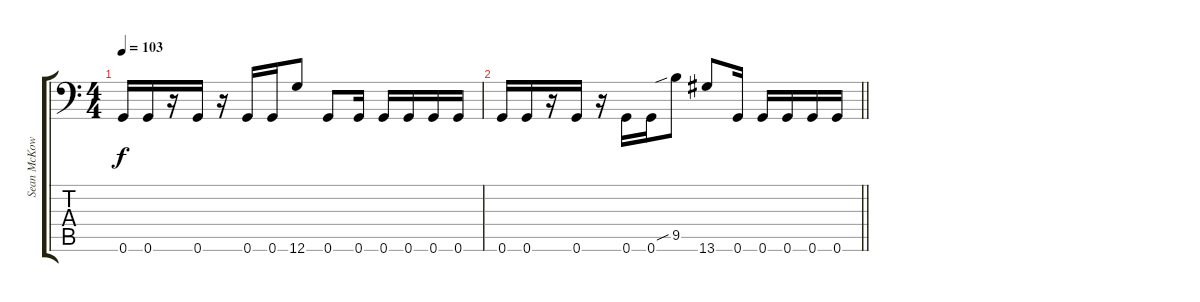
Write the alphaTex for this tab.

\track ("Sean McKowski - Rhythm Guitar" "Sean McKow") {instrument distortionguitar}
\staff {score tabs}
\tuning (A3 E3 C3 G2 D2 G1) {hide}
\ts (4 4)
\tempo 103
\clef f4
\ks c
0.6.16{dy f} 0.6.16 r.16 0.6.16 r.16 0.6.16 0.6.16 12.6.8 0.6.8 0.6.16 0.6.16 0.6.16 0.6.16 0.6.16 |
\barLineRight lightlight
0.6.16 0.6.16 r.16 0.6.16 r.16 0.6.16 0.6.16 9.5{sib}.8 13.6.8 0.6.16 0.6.16 0.6.16 0.6.16 0.6.16
